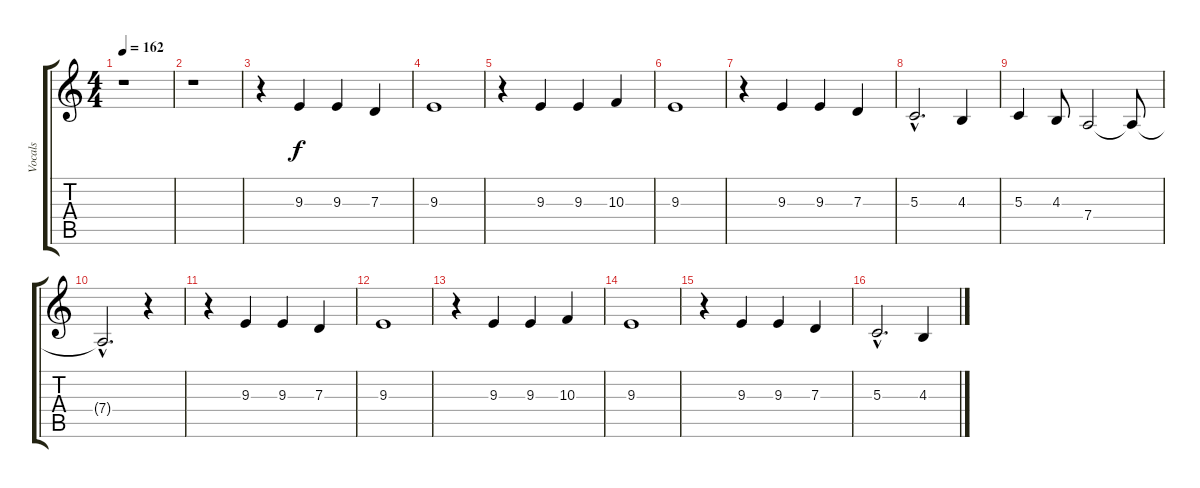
\track ("Vocals" "Vocals") {instrument lead2sawtooth}
\staff {score tabs}
\tuning (E4 B3 G3 D3 A2 E2) {hide}
\ts (4 4)
\tempo 162
\clef g2
\ks c
r.1{dy f instrument lead2sawtooth} |
r.1 |
r.4 9.3.4 9.3.4 7.3.4 |
9.3.1 |
r.4 9.3.4 9.3.4 10.3.4 |
9.3.1 |
r.4 9.3.4 9.3.4 7.3.4 |
5.3{hac}.2{d} 4.3.4 |
5.3.4 4.3.8 7.4.2 7.4{t}.8 |
7.4{hac t}.2{d} r.4 |
r.4 9.3.4 9.3.4 7.3.4 |
9.3.1 |
r.4 9.3.4 9.3.4 10.3.4 |
9.3.1 |
r.4 9.3.4 9.3.4 7.3.4 |
5.3{hac}.2{d} 4.3.4
